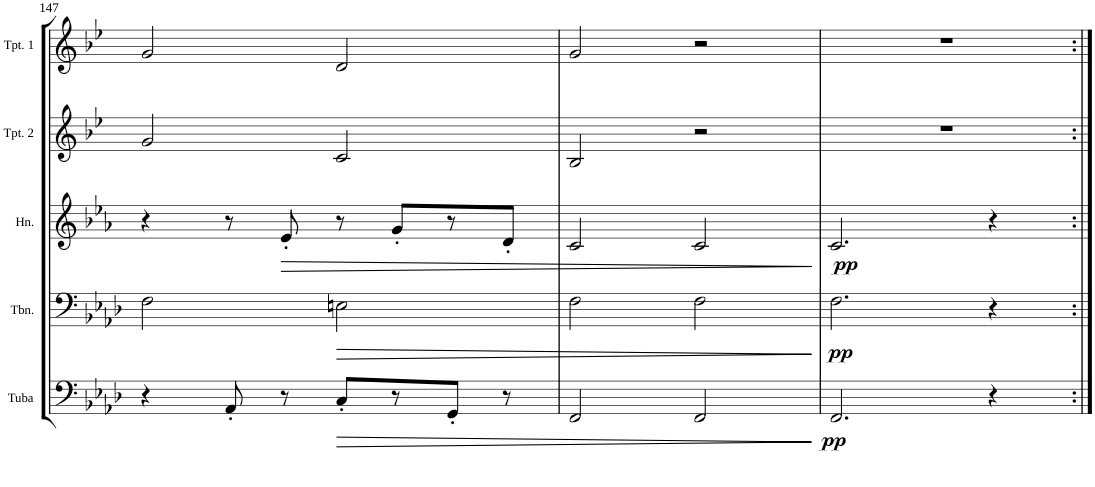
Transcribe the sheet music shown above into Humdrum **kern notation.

**kern	**dynam	**kern	**dynam	**kern	**dynam	**kern	**kern
*part5	*part5	*part4	*part4	*part3	*part3	*part2	*part1
*staff5	*staff5	*staff4	*staff4	*staff3	*staff3	*staff2	*staff1
*I"Tuba	*	*I"Trombone	*	*I"Horn in F	*	*I"Trumpet 2	*I"Trumpet 1
*I'Tuba	*	*I'Tbn.	*	*I'Hn.	*	*I'Tpt. 2	*I'Tpt. 1
!!LO:PB:g=z
*clefF4	*	*clefF4	*	*clefG2	*	*clefG2	*clefG2
*	*	*	*	*Trd4c7	*	*Trd1c2	*Trd1c2
*k[b-e-a-d-]	*	*k[b-e-a-d-]	*	*k[b-e-a-]	*	*k[b-e-]	*k[b-e-]
*M2/2	*	*M2/2	*	*M2/2	*	*M2/2	*M2/2
*met(c|)	*	*met(c|)	*	*met(c|)	*	*met(c|)	*met(c|)
=147	=147	=147	=147	=147	=147	=147	=147
4r	.	2F\	.	4r	.	2g/	2g/
8AA-'/	.	.	.	8r	.	.	.
!	!	!	!	!	!LO:HP:b	!	!
8r	.	.	.	8e-'/	>	.	.
!	!LO:HP:b	!	!LO:HP:b	!	!	!	!
8C'/L	>	2En\	>	8r	.	2c/	2d/
8r	.	.	.	8g'/L	.	.	.
8GG'/J	.	.	.	8r	.	.	.
8r	.	.	.	8d'/J	.	.	.
=148	=148	=148	=148	=148	=148	=148	=148
2FF/	.	2F\	.	2c/	.	2B-/	2g/
2FF/	.	2F\	.	2c/	.	2r	2r
.	]	.	]	.	]	.	.
=149	=149	=149	=149	=149	=149	=149	=149
!	!LO:DY:b	!	!LO:DY:b	!	!LO:DY:b	!	!
2.FF/	pp	2.F\	pp	2.c/	pp	1r	1r
4r	.	4r	.	4r	.	.	.
=:|!	=:|!	=:|!	=:|!	=:|!	=:|!	=:|!	=:|!
*-	*-	*-	*-	*-	*-	*-	*-
